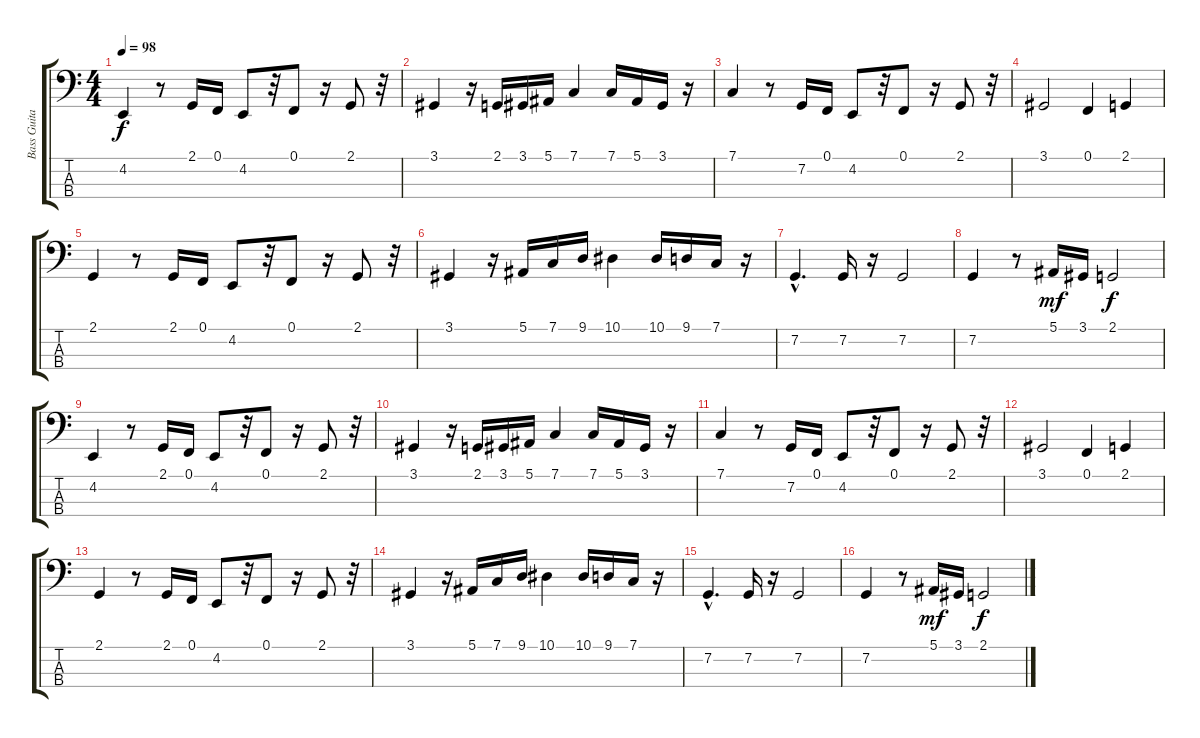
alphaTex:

\track ("Bass Guitar" "Bass Guita") {instrument cello}
\staff {score tabs}
\tuning (F2 C2 G1 D1) {hide}
\ts (4 4)
\tempo 98
\clef f4
\ks c
4.2.4{dy f} r.8 2.1.16 0.1.16 4.2.8 r.32 0.1.8 r.16 2.1.8 r.32 |
3.1.4 r.16 2.1.16 3.1.16 5.1.16 7.1.4 7.1.16 5.1.16 3.1.16 r.16 |
7.1.4 r.8 7.2.16 0.1.16 4.2.8 r.32 0.1.8 r.16 2.1.8 r.32 |
3.1.2 0.1.4 2.1.4 |
2.1.4 r.8 2.1.16 0.1.16 4.2.8 r.32 0.1.8 r.16 2.1.8 r.32 |
3.1.4 r.16 5.1.16 7.1.16 9.1.16 10.1.4 10.1.16 9.1.16 7.1.16 r.16 |
7.2{hac}.4{d} 7.2.16 r.16 7.2.2 |
7.2.4 r.8 5.1.16{dy mf} 3.1.16 2.1.2{dy f} |
4.2.4 r.8 2.1.16 0.1.16 4.2.8 r.32 0.1.8 r.16 2.1.8 r.32 |
3.1.4 r.16 2.1.16 3.1.16 5.1.16 7.1.4 7.1.16 5.1.16 3.1.16 r.16 |
7.1.4 r.8 7.2.16 0.1.16 4.2.8 r.32 0.1.8 r.16 2.1.8 r.32 |
3.1.2 0.1.4 2.1.4 |
2.1.4 r.8 2.1.16 0.1.16 4.2.8 r.32 0.1.8 r.16 2.1.8 r.32 |
3.1.4 r.16 5.1.16 7.1.16 9.1.16 10.1.4 10.1.16 9.1.16 7.1.16 r.16 |
7.2{hac}.4{d} 7.2.16 r.16 7.2.2 |
7.2.4 r.8 5.1.16{dy mf} 3.1.16 2.1.2{dy f}
